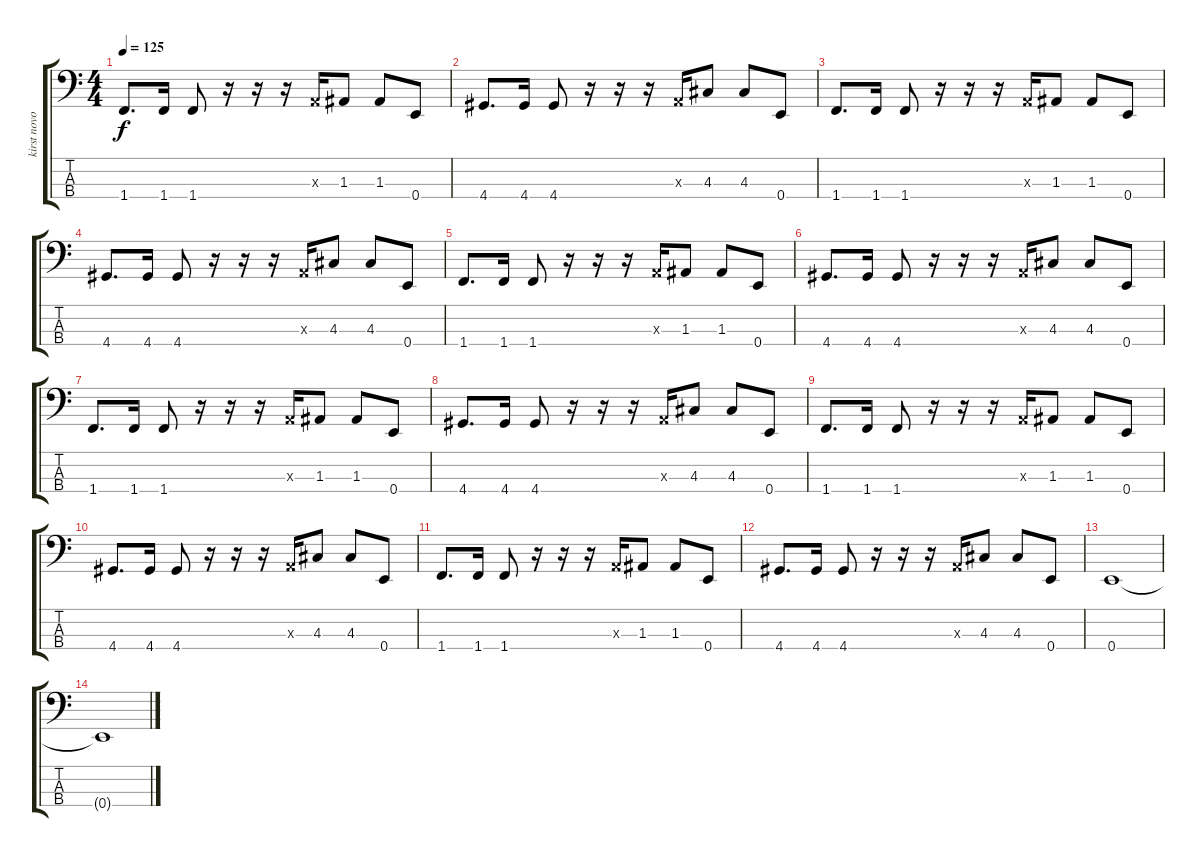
\track ("kirst novoselic" "kirst novo") {instrument electricbasspick}
\staff {score tabs}
\tuning (G2 D2 A1 E1) {hide}
\ts (4 4)
\tempo 125
\clef f4
\ks c
1.4.8{d dy f} 1.4.16 1.4.8 r.16 r.16 r.16 0.3{x}.16 1.3.8 1.3.8 0.4.8 |
4.4.8{d} 4.4.16 4.4.8 r.16 r.16 r.16 0.3{x}.16 4.3.8 4.3.8 0.4.8 |
1.4.8{d} 1.4.16 1.4.8 r.16 r.16 r.16 0.3{x}.16 1.3.8 1.3.8 0.4.8 |
4.4.8{d} 4.4.16 4.4.8 r.16 r.16 r.16 0.3{x}.16 4.3.8 4.3.8 0.4.8 |
1.4.8{d} 1.4.16 1.4.8 r.16 r.16 r.16 0.3{x}.16 1.3.8 1.3.8 0.4.8 |
4.4.8{d} 4.4.16 4.4.8 r.16 r.16 r.16 0.3{x}.16 4.3.8 4.3.8 0.4.8 |
1.4.8{d} 1.4.16 1.4.8 r.16 r.16 r.16 0.3{x}.16 1.3.8 1.3.8 0.4.8 |
4.4.8{d} 4.4.16 4.4.8 r.16 r.16 r.16 0.3{x}.16 4.3.8 4.3.8 0.4.8 |
1.4.8{d} 1.4.16 1.4.8 r.16 r.16 r.16 0.3{x}.16 1.3.8 1.3.8 0.4.8 |
4.4.8{d} 4.4.16 4.4.8 r.16 r.16 r.16 0.3{x}.16 4.3.8 4.3.8 0.4.8 |
1.4.8{d} 1.4.16 1.4.8 r.16 r.16 r.16 0.3{x}.16 1.3.8 1.3.8 0.4.8 |
4.4.8{d} 4.4.16 4.4.8 r.16 r.16 r.16 0.3{x}.16 4.3.8 4.3.8 0.4.8 |
0.4.1 |
0.4{t}.1
